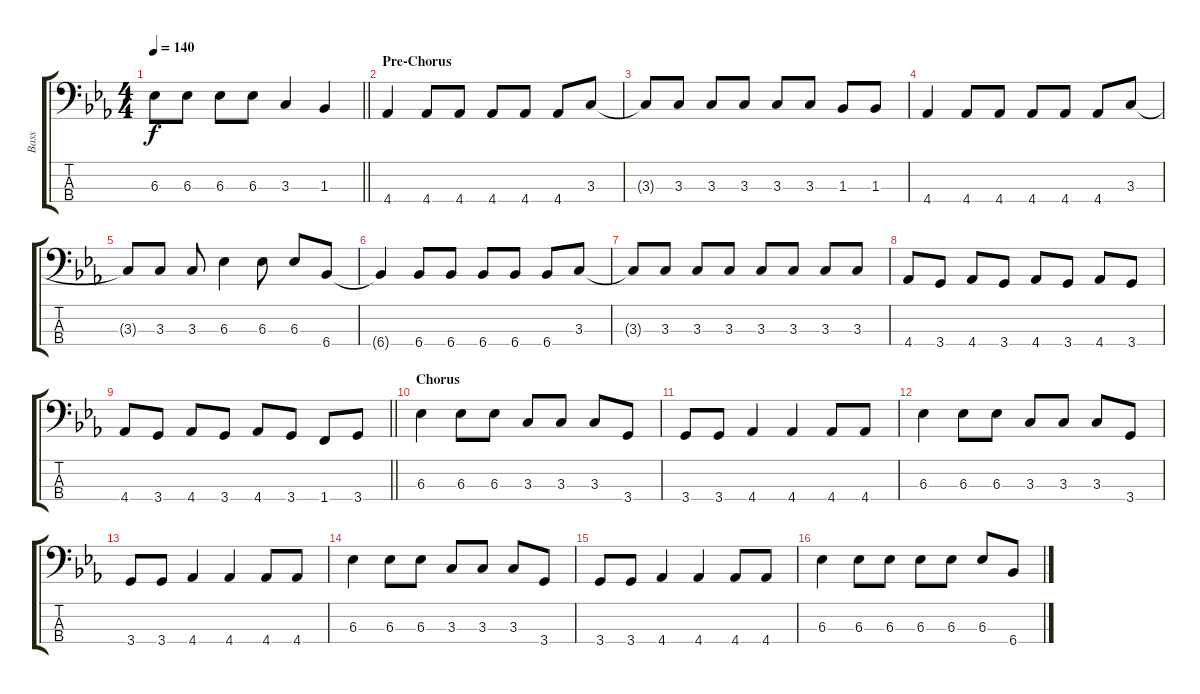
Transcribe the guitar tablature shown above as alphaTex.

\track ("Bass" "Bass") {instrument electricbassfinger}
\staff {score tabs}
\tuning (G2 D2 A1 E1) {hide}
\ts (4 4)
\tempo 140
\clef f4
\barLineRight lightlight
\ks eb
6.3.8{dy f} 6.3.8 6.3.8 6.3.8 3.3.4 1.3.4 |
\section ("" "Pre-Chorus")
4.4.4 4.4.8 4.4.8 4.4.8 4.4.8 4.4.8 3.3.8 |
3.3{t}.8 3.3.8 3.3.8 3.3.8 3.3.8 3.3.8 1.3.8 1.3.8 |
4.4.4 4.4.8 4.4.8 4.4.8 4.4.8 4.4.8 3.3.8 |
3.3{t}.8 3.3.8 3.3.8 6.3.4 6.3.8 6.3.8 6.4.8 |
6.4{t}.4 6.4.8 6.4.8 6.4.8 6.4.8 6.4.8 3.3.8 |
3.3{t}.8 3.3.8 3.3.8 3.3.8 3.3.8 3.3.8 3.3.8 3.3.8 |
4.4.8 3.4.8 4.4.8 3.4.8 4.4.8 3.4.8 4.4.8 3.4.8 |
\barLineRight lightlight
4.4.8 3.4.8 4.4.8 3.4.8 4.4.8 3.4.8 1.4.8 3.4.8 |
\section ("" "Chorus")
6.3.4 6.3.8 6.3.8 3.3.8 3.3.8 3.3.8 3.4.8 |
3.4.8 3.4.8 4.4.4 4.4.4 4.4.8 4.4.8 |
6.3.4 6.3.8 6.3.8 3.3.8 3.3.8 3.3.8 3.4.8 |
3.4.8 3.4.8 4.4.4 4.4.4 4.4.8 4.4.8 |
6.3.4 6.3.8 6.3.8 3.3.8 3.3.8 3.3.8 3.4.8 |
3.4.8 3.4.8 4.4.4 4.4.4 4.4.8 4.4.8 |
6.3.4 6.3.8 6.3.8 6.3.8 6.3.8 6.3.8 6.4.8
